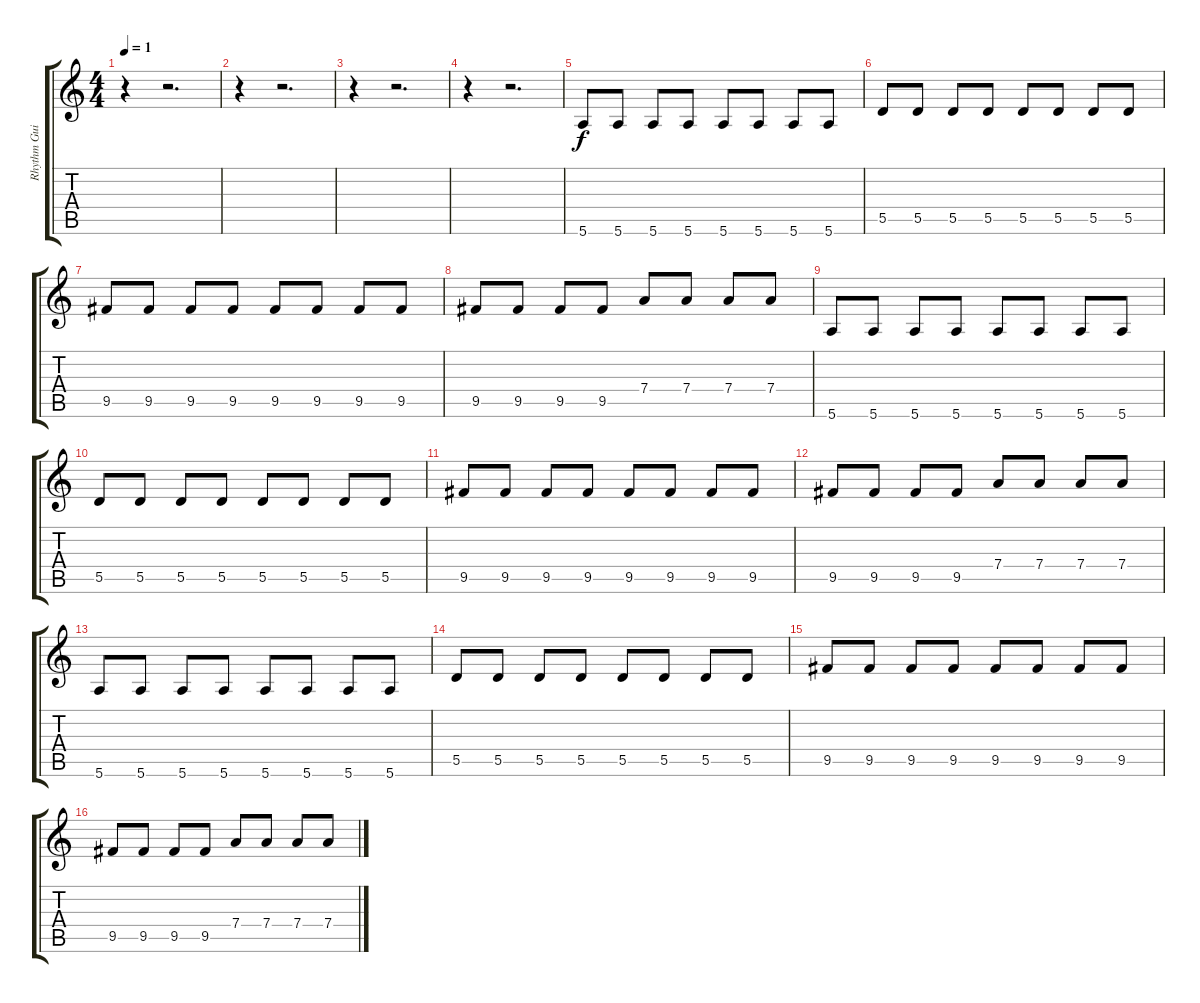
\track ("Rhythm Guitar" "Rhythm Gui") {instrument distortionguitar}
\staff {score tabs}
\tuning (E4 B3 G3 D3 A2 E2) {hide}
\ts (4 4)
\tempo 1
\clef g2
\ks c
r.4{dy f instrument distortionguitar} r.2{d} |
r.4 r.2{d} |
r.4 r.2{d} |
r.4 r.2{d} |
5.6.8 5.6.8 5.6.8 5.6.8 5.6.8 5.6.8 5.6.8 5.6.8 |
5.5.8 5.5.8 5.5.8 5.5.8 5.5.8 5.5.8 5.5.8 5.5.8 |
9.5.8 9.5.8 9.5.8 9.5.8 9.5.8 9.5.8 9.5.8 9.5.8 |
9.5.8 9.5.8 9.5.8 9.5.8 7.4.8 7.4.8 7.4.8 7.4.8 |
5.6.8 5.6.8 5.6.8 5.6.8 5.6.8 5.6.8 5.6.8 5.6.8 |
5.5.8 5.5.8 5.5.8 5.5.8 5.5.8 5.5.8 5.5.8 5.5.8 |
9.5.8 9.5.8 9.5.8 9.5.8 9.5.8 9.5.8 9.5.8 9.5.8 |
9.5.8 9.5.8 9.5.8 9.5.8 7.4.8 7.4.8 7.4.8 7.4.8 |
5.6.8 5.6.8 5.6.8 5.6.8 5.6.8 5.6.8 5.6.8 5.6.8 |
5.5.8 5.5.8 5.5.8 5.5.8 5.5.8 5.5.8 5.5.8 5.5.8 |
9.5.8 9.5.8 9.5.8 9.5.8 9.5.8 9.5.8 9.5.8 9.5.8 |
9.5.8 9.5.8 9.5.8 9.5.8 7.4.8 7.4.8 7.4.8 7.4.8
